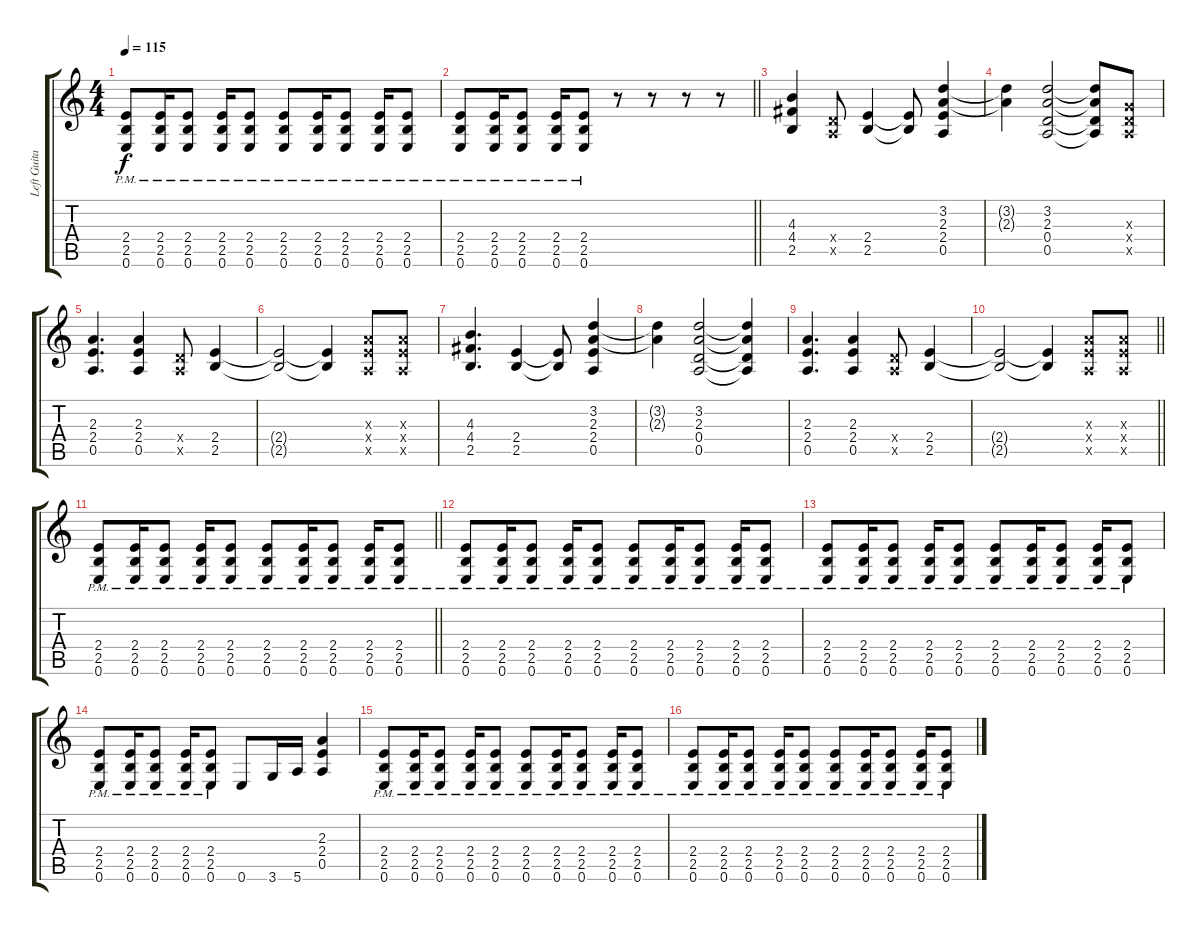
\track ("Left Guitar" "Left Guita") {instrument distortionguitar}
\staff {score tabs}
\tuning (E4 B3 G3 D3 A2 E2) {hide}
\ts (4 4)
\tempo 115
\clef g2
\ks c
(2.4{pm} 2.5{pm} 0.6{pm}).8{dy f} (2.4{pm} 2.5{pm} 0.6{pm}).16 (2.4{pm} 2.5{pm} 0.6{pm}).8 (2.4{pm} 2.5{pm} 0.6{pm}).16 (2.4{pm} 2.5{pm} 0.6{pm}).8 (2.4{pm} 2.5{pm} 0.6{pm}).8 (2.4{pm} 2.5{pm} 0.6{pm}).16 (2.4{pm} 2.5{pm} 0.6{pm}).8 (2.4{pm} 2.5{pm} 0.6{pm}).16 (2.4{pm} 2.5{pm} 0.6{pm}).8 |
\barLineRight lightlight
(2.4{pm} 2.5{pm} 0.6{pm}).8 (2.4{pm} 2.5{pm} 0.6{pm}).16 (2.4{pm} 2.5{pm} 0.6{pm}).8 (2.4{pm} 2.5{pm} 0.6{pm}).16 (2.4{pm} 2.5{pm} 0.6{pm}).8 r.8 r.8 r.8 r.8 |
\section ("" "")
(4.3 4.4 2.5).4 (0.4{x} 0.5{x}).8 (2.4 2.5).4 (2.4{t} 2.5{t}).8 (3.2 2.3 2.4 0.5).4 |
(3.2{t} 2.3{t}).4 (3.2 2.3 0.4 0.5).2 (3.2{t} 2.3{t} 0.4{t} 0.5{t}).8 (0.3{x} 0.4{x} 0.5{x}).8 |
(2.3 2.4 0.5).4{d} (2.3 2.4 0.5).4 (0.4{x} 0.5{x}).8 (2.4 2.5).4 |
(2.4{t} 2.5{t}).2 (2.4{t} 2.5{t}).4 (2.3{x} 2.4{x} 0.5{x}).8 (2.3{x} 2.4{x} 0.5{x}).8 |
(4.3 4.4 2.5).4{d} (2.4 2.5).4 (2.4{t} 2.5{t}).8 (3.2 2.3 2.4 0.5).4 |
(3.2{t} 2.3{t}).4 (3.2 2.3 0.4 0.5).2 (3.2{t} 2.3{t} 0.4{t} 0.5{t}).4 |
(2.3 2.4 0.5).4{d} (2.3 2.4 0.5).4 (0.4{x} 0.5{x}).8 (2.4 2.5).4 |
\barLineRight lightlight
(2.4{t} 2.5{t}).2 (2.4{t} 2.5{t}).4 (2.3{x} 2.4{x} 0.5{x}).8 (2.3{x} 2.4{x} 0.5{x}).8 |
\section ("" "")
\barLineRight lightlight
(2.4{pm} 2.5{pm} 0.6{pm}).8 (2.4{pm} 2.5{pm} 0.6{pm}).16 (2.4{pm} 2.5{pm} 0.6{pm}).8 (2.4{pm} 2.5{pm} 0.6{pm}).16 (2.4{pm} 2.5{pm} 0.6{pm}).8 (2.4{pm} 2.5{pm} 0.6{pm}).8 (2.4{pm} 2.5{pm} 0.6{pm}).16 (2.4{pm} 2.5{pm} 0.6{pm}).8 (2.4{pm} 2.5{pm} 0.6{pm}).16 (2.4{pm} 2.5{pm} 0.6{pm}).8 |
(2.4{pm} 2.5{pm} 0.6{pm}).8 (2.4{pm} 2.5{pm} 0.6{pm}).16 (2.4{pm} 2.5{pm} 0.6{pm}).8 (2.4{pm} 2.5{pm} 0.6{pm}).16 (2.4{pm} 2.5{pm} 0.6{pm}).8 (2.4{pm} 2.5{pm} 0.6{pm}).8 (2.4{pm} 2.5{pm} 0.6{pm}).16 (2.4{pm} 2.5{pm} 0.6{pm}).8 (2.4{pm} 2.5{pm} 0.6{pm}).16 (2.4{pm} 2.5{pm} 0.6{pm}).8 |
(2.4{pm} 2.5{pm} 0.6{pm}).8 (2.4{pm} 2.5{pm} 0.6{pm}).16 (2.4{pm} 2.5{pm} 0.6{pm}).8 (2.4{pm} 2.5{pm} 0.6{pm}).16 (2.4{pm} 2.5{pm} 0.6{pm}).8 (2.4{pm} 2.5{pm} 0.6{pm}).8 (2.4{pm} 2.5{pm} 0.6{pm}).16 (2.4{pm} 2.5{pm} 0.6{pm}).8 (2.4{pm} 2.5{pm} 0.6{pm}).16 (2.4{pm} 2.5{pm} 0.6{pm}).8 |
(2.4{pm} 2.5{pm} 0.6{pm}).8 (2.4{pm} 2.5{pm} 0.6{pm}).16 (2.4{pm} 2.5{pm} 0.6{pm}).8 (2.4{pm} 2.5{pm} 0.6{pm}).16 (2.4{pm} 2.5{pm} 0.6{pm}).8 0.6.8 3.6.16 5.6.16 (2.3 2.4 0.5).4 |
(2.4{pm} 2.5{pm} 0.6{pm}).8 (2.4{pm} 2.5{pm} 0.6{pm}).16 (2.4{pm} 2.5{pm} 0.6{pm}).8 (2.4{pm} 2.5{pm} 0.6{pm}).16 (2.4{pm} 2.5{pm} 0.6{pm}).8 (2.4{pm} 2.5{pm} 0.6{pm}).8 (2.4{pm} 2.5{pm} 0.6{pm}).16 (2.4{pm} 2.5{pm} 0.6{pm}).8 (2.4{pm} 2.5{pm} 0.6{pm}).16 (2.4{pm} 2.5{pm} 0.6{pm}).8 |
(2.4{pm} 2.5{pm} 0.6{pm}).8 (2.4{pm} 2.5{pm} 0.6{pm}).16 (2.4{pm} 2.5{pm} 0.6{pm}).8 (2.4{pm} 2.5{pm} 0.6{pm}).16 (2.4{pm} 2.5{pm} 0.6{pm}).8 (2.4{pm} 2.5{pm} 0.6{pm}).8 (2.4{pm} 2.5{pm} 0.6{pm}).16 (2.4{pm} 2.5{pm} 0.6{pm}).8 (2.4{pm} 2.5{pm} 0.6{pm}).16 (2.4{pm} 2.5{pm} 0.6{pm}).8
